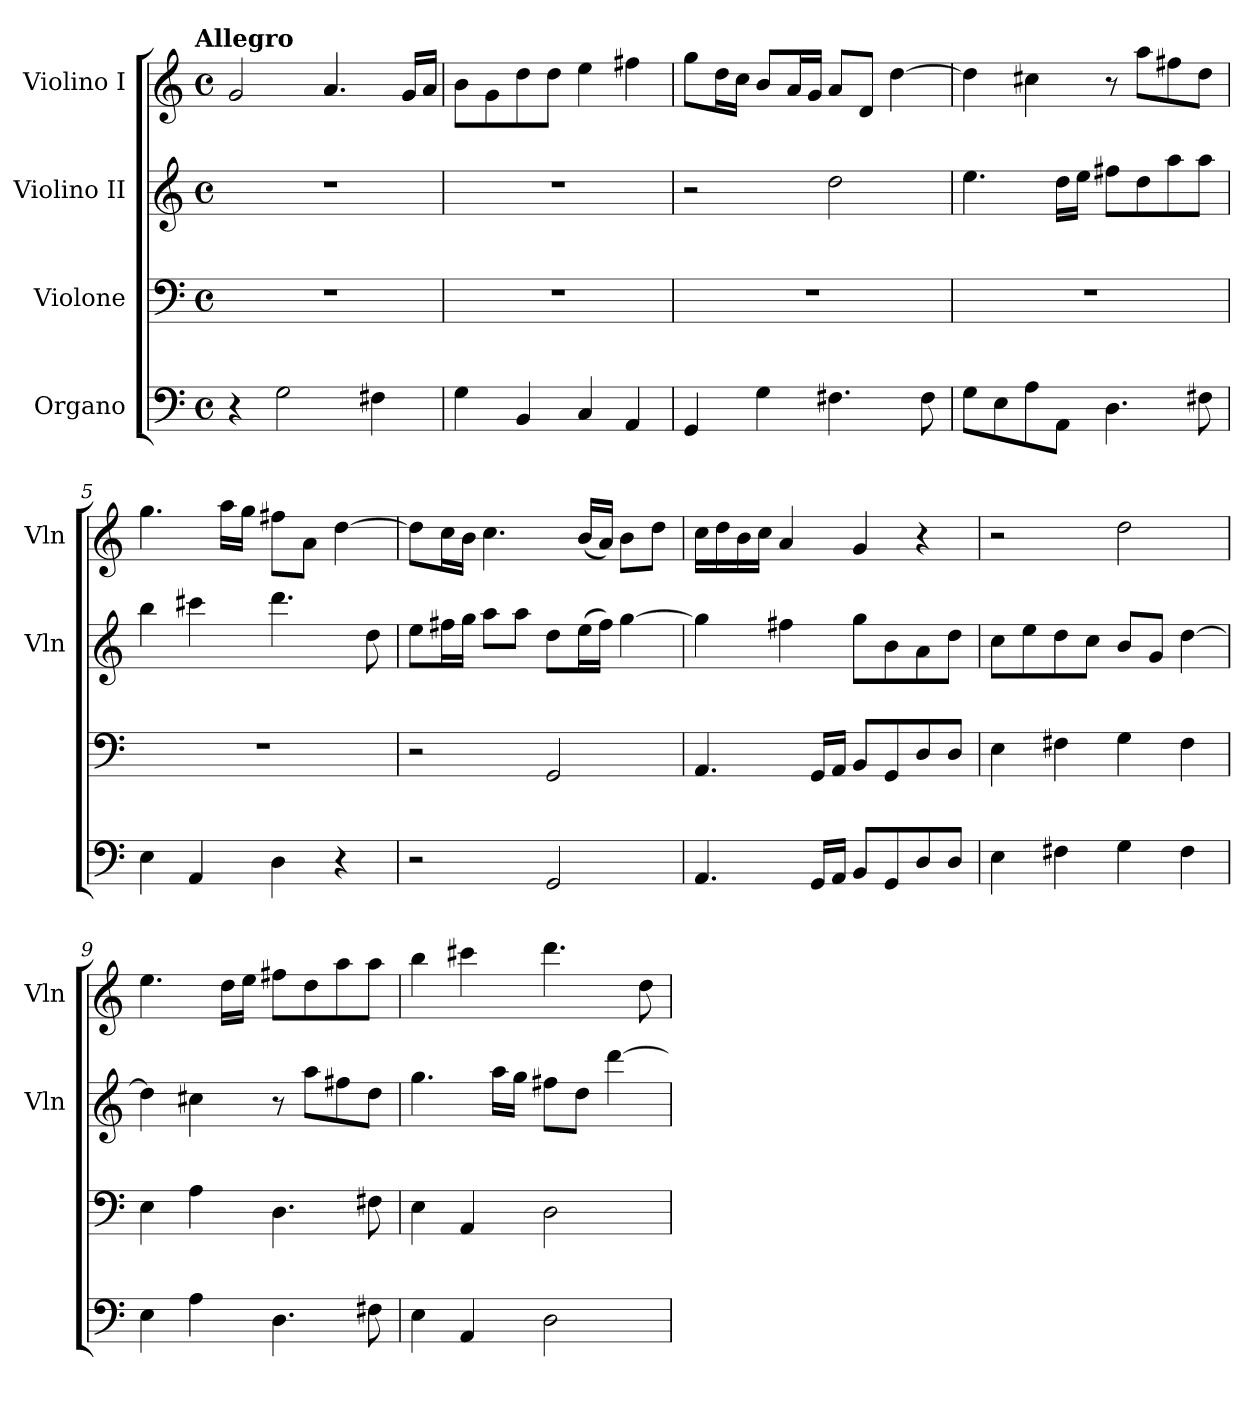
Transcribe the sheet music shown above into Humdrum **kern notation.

**kern	**kern	**kern	**kern
*part4	*part3	*part2	*part1
*staff4	*staff3	*staff2	*staff1
*I"Organo	*I"Violone	*I"Violino II	*I"Violino I
*	*	*I'Vln	*I'Vln
*clefF4	*clefF4	*clefG2	*clefG2
*k[]	*k[]	*k[]	*k[]
!!LO:TX:omd:t=Allegro
*M4/4	*M4/4	*M4/4	*M4/4
*met(c)	*met(c)	*met(c)	*met(c)
*MM132	*MM132	*MM132	*MM132
=1	=1	=1	=1
4r	1r	1r	2g
2G	.	.	.
.	.	.	4.a
4F#X	.	.	.
.	.	.	16gLL
.	.	.	16aJJ
=2	=2	=2	=2
4G	1r	1r	8bL
.	.	.	8g
4BB	.	.	8dd
.	.	.	8ddJ
4C	.	.	4ee
4AA	.	.	4ff#X
=3	=3	=3	=3
4GG	1r	2r	8ggL
.	.	.	16ddL
.	.	.	16ccJJ
4G	.	.	8bL
.	.	.	16aL
.	.	.	16gJJ
4.F#X	.	2dd	8aL
.	.	.	8dJ
.	.	.	[4dd
8F#	.	.	.
=4	=4	=4	=4
8GL	1r	4.ee	4dd]
8E	.	.	.
8A	.	.	4cc#X
8AAJ	.	16ddLL	.
.	.	16eeJJ	.
4.D	.	8ff#XL	8r
.	.	8dd	8aaL
.	.	8aa	8ff#X
8F#X	.	8aaJ	8ddJ
=5	=5	=5	=5
4E	1r	4bb	4.gg
4AA	.	4ccc#X	.
.	.	.	16aaLL
.	.	.	16ggJJ
4D	.	4.ddd	8ff#XL
.	.	.	8aJ
4r	.	.	[4dd
.	.	8dd	.
=6	=6	=6	=6
2r	2r	8eeL	8ddL]
.	.	16ff#XL	16ccL
.	.	16ggJJ	16bJJ
.	.	8aaL	4.cc
.	.	8aaJ	.
2GG	2GG	8ddL	.
.	.	(16eeL	(16bLL
.	.	16ff#JJ)	16aJJ)
.	.	[4gg	8bL
.	.	.	8ddJ
=7	=7	=7	=7
4.AA	4.AA	4gg]	16ccLL
.	.	.	16dd
.	.	.	16b
.	.	.	16ccJJ
.	.	4ff#X	4a
16GGLL	16GGLL	.	.
16AAJJ	16AAJJ	.	.
8BBL	8BBL	8ggL	4g
8GG	8GG	8b	.
8D	8D	8a	4r
8DJ	8DJ	8ddJ	.
=8	=8	=8	=8
4E	4E	8ccL	2r
.	.	8ee	.
4F#X	4F#X	8dd	.
.	.	8ccJ	.
4G	4G	8bL	2dd
.	.	8gJ	.
4F#	4F#	[4dd	.
=9	=9	=9	=9
4E	4E	4dd]	4.ee
4A	4A	4cc#X	.
.	.	.	16ddLL
.	.	.	16eeJJ
4.D	4.D	8r	8ff#XL
.	.	8aaL	8dd
.	.	8ff#X	8aa
8F#X	8F#X	8ddJ	8aaJ
=10	=10	=10	=10
4E	4E	4.gg	4bb
4AA	4AA	.	4ccc#X
.	.	16aaLL	.
.	.	16ggJJ	.
2D	2D	8ff#XL	4.ddd
.	.	8ddJ	.
.	.	[4ddd	.
.	.	.	8dd
=	=	=	=
*-	*-	*-	*-
